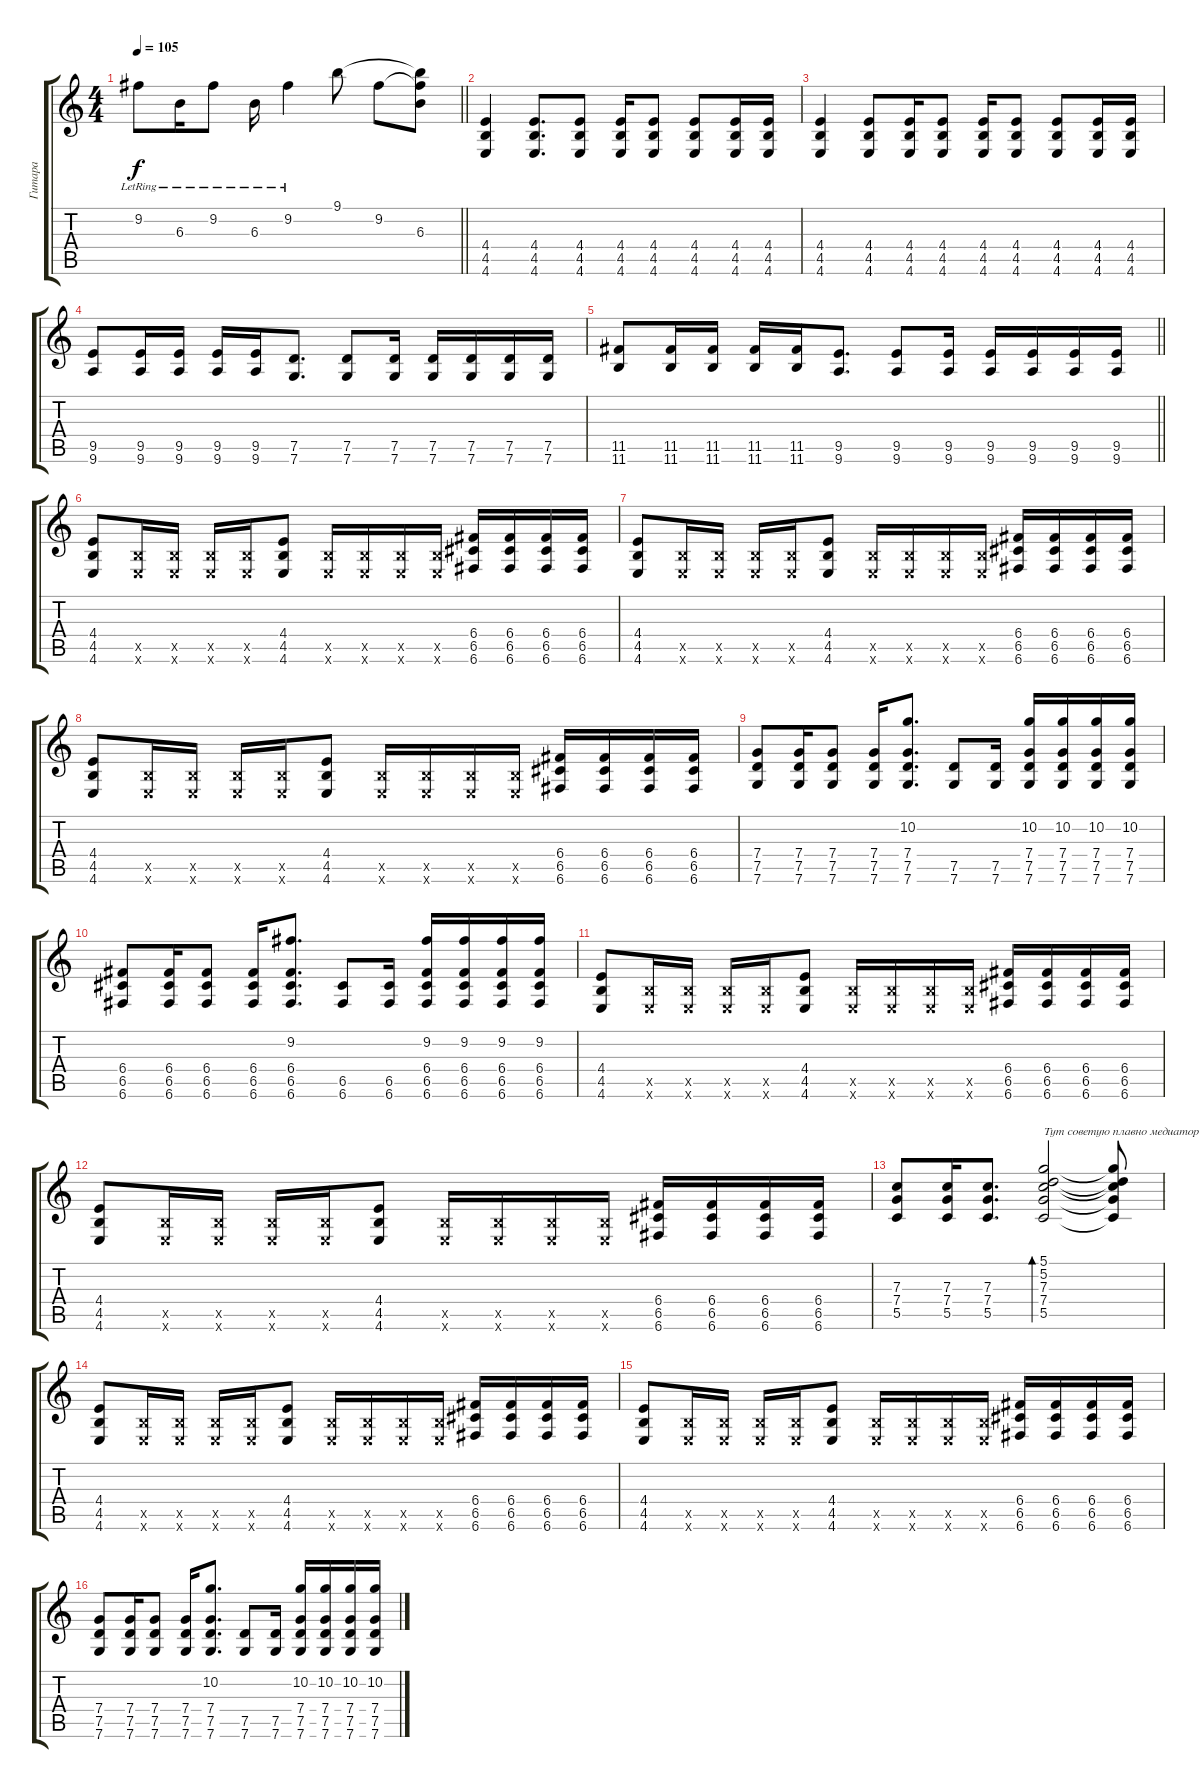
\track ("Гитара" "Гитара") {instrument acousticguitarsteel}
\staff {score tabs}
\tuning (D4 A3 F3 C3 G2 C2) {hide}
\ts (4 4)
\tempo 105
\clef g2
\barLineRight lightlight
\ks c
9.2{lr}.8{dy f} 6.3{lr}.16 9.2{lr}.8 6.3{lr}.16 9.2{lr}.4 9.1.8 9.2.8 (9.1{t} 9.2{t} 6.3).8 |
(4.4 4.5 4.6).4 (4.4 4.5 4.6).8{d} (4.4 4.5 4.6).8 (4.4 4.5 4.6).16 (4.4 4.5 4.6).8 (4.4 4.5 4.6).8 (4.4 4.5 4.6).16 (4.4 4.5 4.6).16 |
(4.4 4.5 4.6).4 (4.4 4.5 4.6).8 (4.4 4.5 4.6).16 (4.4 4.5 4.6).8 (4.4 4.5 4.6).16 (4.4 4.5 4.6).8 (4.4 4.5 4.6).8 (4.4 4.5 4.6).16 (4.4 4.5 4.6).16 |
(9.5 9.6).8 (9.5 9.6).16 (9.5 9.6).16 (9.5 9.6).16 (9.5 9.6).16 (7.5 7.6).8{d} (7.5 7.6).8 (7.5 7.6).16 (7.5 7.6).16 (7.5 7.6).16 (7.5 7.6).16 (7.5 7.6).16 |
\barLineRight lightlight
(11.5 11.6).8 (11.5 11.6).16 (11.5 11.6).16 (11.5 11.6).16 (11.5 11.6).16 (9.5 9.6).8{d} (9.5 9.6).8 (9.5 9.6).16 (9.5 9.6).16 (9.5 9.6).16 (9.5 9.6).16 (9.5 9.6).16 |
(4.4 4.5 4.6).8 (4.5{x} 4.6{x}).16 (4.5{x} 4.6{x}).16 (4.5{x} 4.6{x}).16 (4.5{x} 4.6{x}).16 (4.4 4.5 4.6).8 (4.5{x} 4.6{x}).16 (4.5{x} 4.6{x}).16 (4.5{x} 4.6{x}).16 (4.5{x} 4.6{x}).16 (6.4 6.5 6.6).16 (6.4 6.5 6.6).16 (6.4 6.5 6.6).16 (6.4 6.5 6.6).16 |
(4.4 4.5 4.6).8 (4.5{x} 4.6{x}).16 (4.5{x} 4.6{x}).16 (4.5{x} 4.6{x}).16 (4.5{x} 4.6{x}).16 (4.4 4.5 4.6).8 (4.5{x} 4.6{x}).16 (4.5{x} 4.6{x}).16 (4.5{x} 4.6{x}).16 (4.5{x} 4.6{x}).16 (6.4 6.5 6.6).16 (6.4 6.5 6.6).16 (6.4 6.5 6.6).16 (6.4 6.5 6.6).16 |
(4.4 4.5 4.6).8 (4.5{x} 4.6{x}).16 (4.5{x} 4.6{x}).16 (4.5{x} 4.6{x}).16 (4.5{x} 4.6{x}).16 (4.4 4.5 4.6).8 (4.5{x} 4.6{x}).16 (4.5{x} 4.6{x}).16 (4.5{x} 4.6{x}).16 (4.5{x} 4.6{x}).16 (6.4 6.5 6.6).16 (6.4 6.5 6.6).16 (6.4 6.5 6.6).16 (6.4 6.5 6.6).16 |
(7.4 7.5 7.6).8 (7.4 7.5 7.6).16 (7.4 7.5 7.6).8 (7.4 7.5 7.6).16 (10.2 7.4 7.5 7.6).8{d} (7.5 7.6).8 (7.5 7.6).16 (10.2 7.4 7.5 7.6).16 (10.2 7.4 7.5 7.6).16 (10.2 7.4 7.5 7.6).16 (10.2 7.4 7.5 7.6).16 |
(6.4 6.5 6.6).8 (6.4 6.5 6.6).16 (6.4 6.5 6.6).8 (6.4 6.5 6.6).16 (9.2 6.4 6.5 6.6).8{d} (6.5 6.6).8 (6.5 6.6).16 (9.2 6.4 6.5 6.6).16 (9.2 6.4 6.5 6.6).16 (9.2 6.4 6.5 6.6).16 (9.2 6.4 6.5 6.6).16 |
(4.4 4.5 4.6).8 (4.5{x} 4.6{x}).16 (4.5{x} 4.6{x}).16 (4.5{x} 4.6{x}).16 (4.5{x} 4.6{x}).16 (4.4 4.5 4.6).8 (4.5{x} 4.6{x}).16 (4.5{x} 4.6{x}).16 (4.5{x} 4.6{x}).16 (4.5{x} 4.6{x}).16 (6.4 6.5 6.6).16 (6.4 6.5 6.6).16 (6.4 6.5 6.6).16 (6.4 6.5 6.6).16 |
(4.4 4.5 4.6).8 (4.5{x} 4.6{x}).16 (4.5{x} 4.6{x}).16 (4.5{x} 4.6{x}).16 (4.5{x} 4.6{x}).16 (4.4 4.5 4.6).8 (4.5{x} 4.6{x}).16 (4.5{x} 4.6{x}).16 (4.5{x} 4.6{x}).16 (4.5{x} 4.6{x}).16 (6.4 6.5 6.6).16 (6.4 6.5 6.6).16 (6.4 6.5 6.6).16 (6.4 6.5 6.6).16 |
(7.3 7.4 5.5).8 (7.3 7.4 5.5).16 (7.3 7.4 5.5).8{d} (5.1 5.2 7.3 7.4 5.5).2{bd 240 txt "Тут советую плавно медиатор вести"} (5.1{t} 5.2{t} 7.3{t} 7.4{t} 5.5{t}).8 |
(4.4 4.5 4.6).8 (4.5{x} 4.6{x}).16 (4.5{x} 4.6{x}).16 (4.5{x} 4.6{x}).16 (4.5{x} 4.6{x}).16 (4.4 4.5 4.6).8 (4.5{x} 4.6{x}).16 (4.5{x} 4.6{x}).16 (4.5{x} 4.6{x}).16 (4.5{x} 4.6{x}).16 (6.4 6.5 6.6).16 (6.4 6.5 6.6).16 (6.4 6.5 6.6).16 (6.4 6.5 6.6).16 |
(4.4 4.5 4.6).8 (4.5{x} 4.6{x}).16 (4.5{x} 4.6{x}).16 (4.5{x} 4.6{x}).16 (4.5{x} 4.6{x}).16 (4.4 4.5 4.6).8 (4.5{x} 4.6{x}).16 (4.5{x} 4.6{x}).16 (4.5{x} 4.6{x}).16 (4.5{x} 4.6{x}).16 (6.4 6.5 6.6).16 (6.4 6.5 6.6).16 (6.4 6.5 6.6).16 (6.4 6.5 6.6).16 |
(7.4 7.5 7.6).8 (7.4 7.5 7.6).16 (7.4 7.5 7.6).8 (7.4 7.5 7.6).16 (10.2 7.4 7.5 7.6).8{d} (7.5 7.6).8 (7.5 7.6).16 (10.2 7.4 7.5 7.6).16 (10.2 7.4 7.5 7.6).16 (10.2 7.4 7.5 7.6).16 (10.2 7.4 7.5 7.6).16
